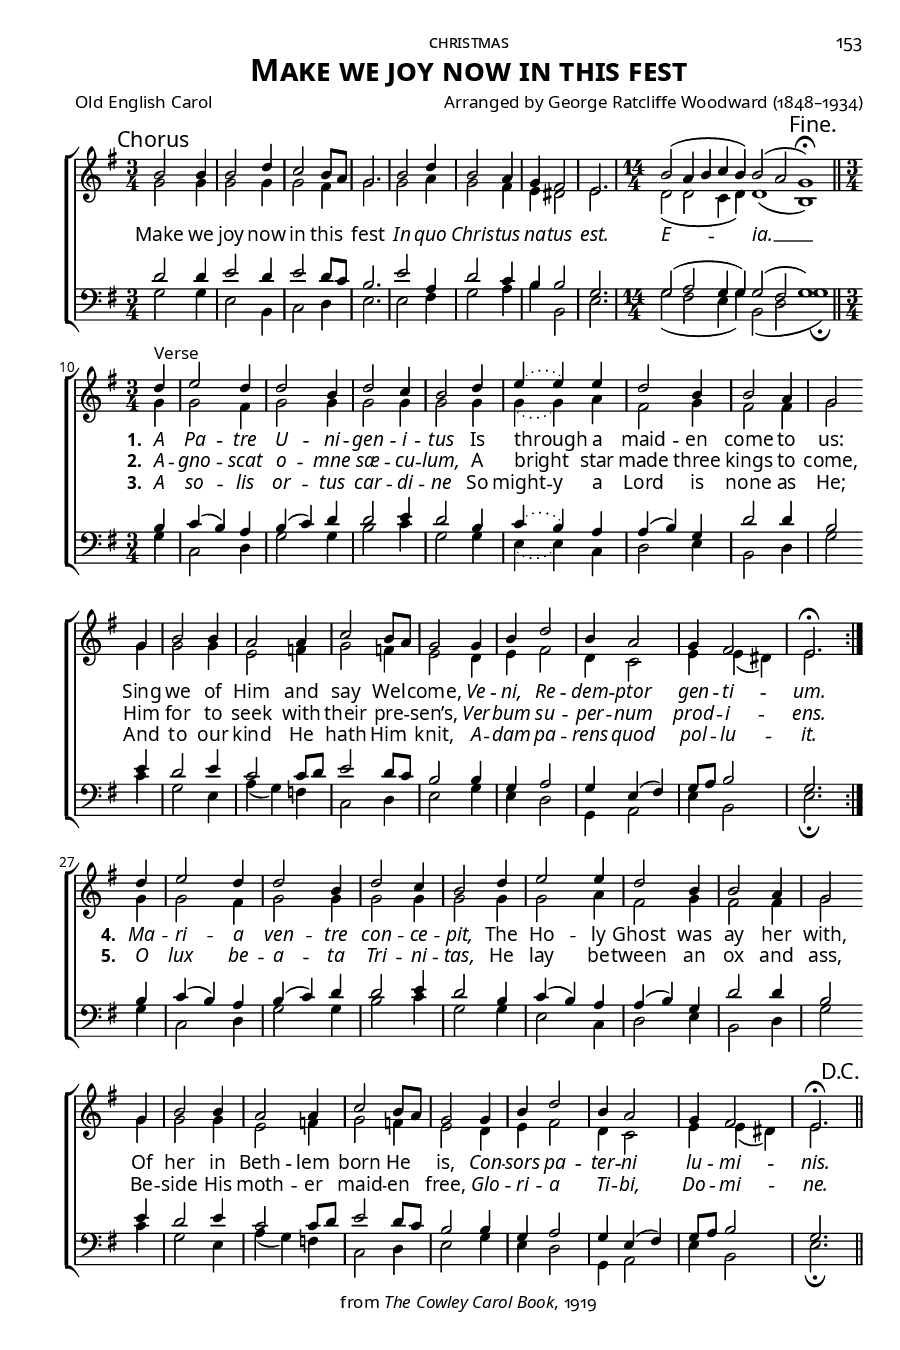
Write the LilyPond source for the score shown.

\version "2.14.2"
\include "util.ly"
\header {
  title = \markup{\override #'(font-name . "Garamond Premier Pro Semibold"){ \abs-fontsize #15 \smallCapsOldStyle"Make we joy now in this fest"}}
  poet = \markup\oldStyleNum"Old English Carol"
  %composer = \markup\oldStyleNum"Old English Carol"
  composer = \markup\oldStyleNum"Arranged by George Ratcliffe Woodward (1848–1934)"
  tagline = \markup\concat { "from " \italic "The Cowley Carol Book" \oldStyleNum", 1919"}
}
\paper {
  %print-all-headers = ##f
  paper-height = 9\in
  paper-width = 6\in
  indent = 0\in
  %system-system-spacing = #'((basic-distance . 10) (padding . 0))
  system-system-spacing =
    #'((basic-distance . 0)
       (minimum-distance . 0)
       (padding . -5)
       (stretchability . 100))
  ragged-last-bottom = ##f
  ragged-bottom = ##f
  two-sided = ##t
  inner-margin = 0.5\in
  outer-margin = 0.25\in
  top-margin = 0.25\in
  bottom-margin = 0.25\in
  first-page-number = #153
  print-first-page-number = ##t
  headerLine = \markup{\override #'(font-name . "Garamond Premier Pro") \smallCapsOldStyle"christmas"}
  oddHeaderMarkup = \markup\fill-line{
     \override #'(font-name . "Garamond Premier Pro")\abs-fontsize #8.5
     \combine 
        \fill-line{"" \on-the-fly #print-page-number-check-first
        \oldStylePageNum""
        }
        \fill-line{\headerLine}
  }
  evenHeaderMarkup = \markup {
     \override #'(font-name . "Garamond Premier Pro")\abs-fontsize #8.5
     \combine
        \on-the-fly #print-page-number-check-first
        \oldStylePageNum""
        \fill-line{\headerLine}
  }
}
#(set-global-staff-size 15) \paper{ #(define fonts (make-pango-font-tree "GoudyOlSt BT" "Garamond Premier Pro" "Garamond Premier Pro" (/ 15 20))) }
%6.14 #(set-global-staff-size 14.7) \paper{ #(define fonts (make-pango-font-tree "Garamond Premier Pro" "Garamond Premier Pro" "Garamond Premier Pro" (/ 14.7 20))) }
global = {
  \key g \major
  \time 3/4
  \autoBeamOff
  \override DynamicLineSpanner #'staff-padding = #0.0
  \override DynamicLineSpanner #'Y-extent = #'(-1 . 1)
}

sopMusic = \relative c' {
  \once \override Score.RehearsalMark #'self-alignment-X = #LEFT
  \mark "Chorus"
  \repeat volta 3 {
    b'2 b4 |
    b2 d4 |
    c2 b8[ a] |
    g2. |
    b2 d4 |
    b2 a4 |
    
    g4 fis2 |
    e2. |
    \time 14/4
    \partial 4*14 b'2( a4 b c b) b2( a g1\fermata) \bar "||"
    \once \override Score.RehearsalMark #'break-visibility = #end-of-line-visible
    \once \override Score.RehearsalMark #'self-alignment-X = #RIGHT
    \mark "Fine." 
    \time 3/4 \break
    
    \partial 4 d'4^"Verse" |
    e2 d4 |
    d2 b4 |
    d2 c4 |
    b2 d4 |
    \slurDotted
    e4( e) e4 |
    
    \slurSolid
    d2 b4 |
    b2 a4 |
    g2 \bar""\break g4 |
    b2 b4 |
    a2 a4 |
    
    c2 b8[ a] |
    g2 g4 |
    b4 d2 |
    b4 a2 |
    g4 fis2 |
    e2.\fermata 
    \break
  }
  
  
  \partial 4 d'4 |
  e2 d4 |
  d2 b4 |
  d2 c4 |
  b2 d4 |
  e2 e4 |
  
  d2 b4 |
  b2 a4 |
  g2 \bar""\break g4 |
  b2 b4 |
  a2 a4 |
  
  c2 b8[ a] |
  g2 g4 |
  b4 d2 |
  b4 a2 |
  g4 fis2 |
  e2.\fermata
  \once \override Score.RehearsalMark #'break-visibility = #end-of-line-visible
  \once \override Score.RehearsalMark #'self-alignment-X = #RIGHT
  \mark "D.C." \bar "||" \break
}
sopWords = \lyricmode {
  
}

altoMusic = \relative c' {
  g'2 g4 |
  g2 g4 |
  g2 fis4 |
  g2. |
  g2 a4 |
  g2 fis4 |
  
  e4 dis2 |
  e2. |
  \time 14/4
  \partial 4*14 d2( d c4 d) d1( b) \bar "||"
  \time 3/4
  
  \partial 4 g'4 |
  g2 fis4 |
  g2 g4 |
  g2 g4 |
  g2 g4 |
  \slurDotted
  g4( g) a4 |
  
  \slurSolid
  fis2 g4 |
  fis2 fis4 |
  g2 g4 |
  g2 g4 |
  e2 f4 |
  
  g2 f4 |
  e2 d4 |
  e4 fis2 |
  d4 c2 |
  e4 e( dis) e2.
  
  
  
  \partial 4 g4 |
  g2 fis4 |
  g2 g4 |
  g2 g4 |
  g2 g4 |
  g2 a4 |
  
  fis2 g4 |
  fis2 fis4 |
  g2 g4 |
  g2 g4 |
  e2 f4 |
  
  g2 f4 |
  e2 d4 |
  e4 fis2 |
  d4 c2 |
  e4 e( dis) e2. \bar "||"
}
altoWords = \lyricmode {
  \dropLyricsV
  Make we joy now in this fest
  \markup\italic In \markup\italic quo \markup\italic Chris -- \markup\italic tus \markup\italic na -- \markup\italic tus \markup\italic est.
  \markup\italic E -- \markup\italic ia. __
  
  \set stanza = #"1. "
  \markup\italic A \markup\italic Pa -- \markup\italic tre \markup\italic U -- \markup\italic ni -- \markup\italic gen -- \markup\italic i -- \markup\italic tus
  Is through a maid -- en come to us:
  Sing we of Him and say Wel -- come,
  \markup\italic Ve -- \markup\italic ni, \markup\italic Re -- \markup\italic dem -- \markup\italic ptor
  \set associatedVoice = "sopranos"
  \markup\italic gen -- \markup\italic ti -- \markup\italic um.
  
  
  \set stanza = #"4. "
  \unset associatedVoice
  \markup\italic Ma -- \markup\italic ri -- \markup\italic a \markup\italic ven -- \markup\italic tre \markup\italic con -- \markup\italic ce -- \markup\italic pit,
  The Ho -- ly Ghost was ay her with,
  Of her in Beth -- lem born He is,
  \markup\italic Con -- \markup\italic sors \markup\italic pa -- \markup\italic ter -- \markup\italic ni
  \set associatedVoice = "sopranos"
  \markup\italic lu -- \markup\italic mi -- \markup\italic nis.
}
altoWordsII = \lyricmode {
  \dropLyricsV
  \repeat unfold 16{\skip1}
  \set stanza = #"2. "
  \markup\italic A -- \markup\italic gno -- \markup\italic scat \markup\italic o -- \markup\italic mne \markup\italic sæ -- \markup\italic cu -- \markup\italic lum,
  A bright star made three kings to come,
  Him for to seek with their pre -- sen’s,
  \markup\italic Ver -- \markup\italic bum \markup\italic su -- \markup\italic per -- \markup\italic num
  \set associatedVoice = "sopranos"
  \markup\italic prod -- \markup\italic i -- \markup\italic ens.
  
  
  \set stanza = #"5. "
  \unset associatedVoice
  \markup\italic O \markup\italic lux \markup\italic be -- \markup\italic a -- \markup\italic ta \markup\italic Tri -- \markup\italic ni -- \markup\italic tas,
  He lay be -- tween an ox and ass,
  Be -- side His moth -- er maid -- en free,
  \markup\italic Glo -- \markup\italic ri -- \markup\italic a \markup\italic Ti -- \markup\italic bi,
  \set associatedVoice = "sopranos"
  \markup\italic Do -- \markup\italic mi -- \markup\italic ne.
}
altoWordsIII = \lyricmode {
  \dropLyricsV
  \repeat unfold 16{\skip1}
  \set stanza = #"3. "
  \markup\italic A \markup\italic so -- \markup\italic lis \markup\italic or -- \markup\italic tus \markup\italic car -- \markup\italic di -- \markup\italic ne
  \set ignoreMelismata = ##t
  So might -- y a Lord is none as He;
  \unset ignoreMelismata
  And to our kind He hath Him knit,
  \markup\italic A -- \markup\italic dam \markup\italic pa -- \markup\italic rens \markup\italic quod
  \set associatedVoice = "sopranos"
  \markup\italic pol -- \markup\italic lu -- \markup\italic it.
}
altoWordsIV = \lyricmode {
  \repeat unfold 16{\skip1}
}
altoWordsV = \lyricmode {
  \repeat unfold 16{\skip1}
}
altoWordsVI = \lyricmode {
  \set stanza = #"6. "
  \set ignoreMelismata = ##t
}
tenorMusic = \relative c' {
  d2 d4 |
  e2 d4 |
  e2 d8[ c] |
  b2. |
  e2 a,4 |
  d2 c4 |
  
  b4 b2 |
  g2. |
  \time 14/4
  \partial 4*14 g2( a g4 g) g2( fis g1) \bar "||"
  \time 3/4
  
  \partial 4 b4 |
  c( b) a |
  b( c) d |
  d2 e4 |
  d2 b4 |
  \slurDotted
  c( b) a |
  
  \slurSolid
  a( b) g |
  d'2 d4 |
  b2 e4 |
  d2 e4 |
  c2 c8[ d] |
  
  e2 d8[ c] |
  b2 b4 |
  g a2 |
  g4 e( fis) |
  g8[ a] b2 |
  g2.
  
  
  
  
  \partial 4 b4 |
  c( b) a |
  b( c) d |
  d2 e4 |
  d2 b4 |
  c( b) a |
  
  a( b) g |
  d'2 d4 |
  b2 e4 |
  d2 e4 |
  c2 c8[ d] |
  
  e2 d8[ c] |
  b2 b4 |
  g a2 |
  g4 e( fis) |
  g8[ a] b2 |
  g2. \bar "||"
}
tenorWords = \lyricmode {

}

bassMusic = \relative c {
  g'2 g4 |
  e2 b4 |
  c2 d4 |
  e2. |
  e2 fis4 |
  g2 a4 |
  
  b4 b,2 |
  e2. |
  \time 14/4
  \partial 4*14 g2( fis e4 g) b,2( d g1\fermata) \bar "||"
  \time 3/4
  
  \partial 4 g4 |
  c,2 d4 |
  g2 g4 |
  b2 c4 |
  g2 g4 |
  \slurDotted
  e4( e) c4 |
  
  \slurSolid
  d2 e4 |
  b2 d4 |
  g2 c4 |
  g2 e4 |
  a( g) f |
  
  c2 d4 |
  e2 g4 |
  e4 d2 |
  g,4 a2 |
  e'4 b2 |
  e2.\fermata
  
  
  
  
  \partial 4 g4 |
  c,2 d4 |
  g2 g4 |
  b2 c4 |
  g2 g4 |
  e2 c4 |
  
  d2 e4 |
  b2 d4 |
  g2 c4 |
  g2 e4 |
  a( g) f |
  
  c2 d4 |
  e2 g4 |
  e4 d2 |
  g,4 a2 |
  e'4 b2 |
  e2.\fermata \bar "||"
}
bassWords = \lyricmode {

}

pianoRH = \relative c' {
  
}
pianoLH = \relative c' {
  
}

\score {
  <<
   \new ChoirStaff <<
    \new Staff = women <<
      \new Voice = "sopranos" { \voiceOne << \global \sopMusic >> }
      \new Voice = "altos" { \voiceTwo << \global \altoMusic >> }
    >>
    \new Lyrics \with { alignAboveContext = #"women" \override VerticalAxisGroup #'nonstaff-relatedstaff-spacing = #'((basic-distance . 1))} \lyricsto "sopranos" \sopWords
    \new Lyrics = "altosVI"  \with { alignBelowContext = #"women" } \lyricsto "altos" \altoWordsVI
    \new Lyrics = "altosV"  \with { alignBelowContext = #"women" } \lyricsto "altos" \altoWordsV
    \new Lyrics = "altosIV"  \with { alignBelowContext = #"women" } \lyricsto "altos" \altoWordsIV
    \new Lyrics = "altosIII"  \with { alignBelowContext = #"women" } \lyricsto "altos" \altoWordsIII
    \new Lyrics = "altosII"  \with { alignBelowContext = #"women" } \lyricsto "altos" \altoWordsII
    \new Lyrics = "altos"  \with { alignBelowContext = #"women" \override VerticalAxisGroup #'nonstaff-relatedstaff-spacing = #'((basic-distance . 1)) } \lyricsto "altos" \altoWords
   \new Staff = men <<
      \clef bass
      \new Voice = "tenors" { \voiceOne << \global \tenorMusic >> }
      \new Voice = "basses" { \voiceTwo << \global \bassMusic >> }
    >>
    \new Lyrics \with { alignAboveContext = #"men" \override VerticalAxisGroup #'nonstaff-relatedstaff-spacing = #'((basic-distance . 1)) } \lyricsto "tenors" \tenorWords
    \new Lyrics \with { alignBelowContext = #"men" \override VerticalAxisGroup #'nonstaff-relatedstaff-spacing = #'((basic-distance . 1)) } \lyricsto "basses" \bassWords
  >>
%    \new PianoStaff << \new Staff { \new Voice { \pianoRH } } \new Staff { \clef "bass" \pianoLH } >>
  >>
  \layout {
%6.14 \context {\Lyrics\override LyricText #'font-size = #0.7 }
    \context {
      \Score
      %\override SpacingSpanner #'base-shortest-duration = #(ly:make-moment 1 8)
      %\override SpacingSpanner #'common-shortest-duration = #(ly:make-moment 1 4)
    }
    \context {
      % Remove all empty staves
      % \Staff \RemoveEmptyStaves \override VerticalAxisGroup #'remove-first = ##t
    }
  }
  \midi {
    \tempo 4 = 90
    \set Staff.midiInstrument = "flute"
  
    \context {
      \Voice
      \remove "Dynamic_performer"
    }
  }
}
